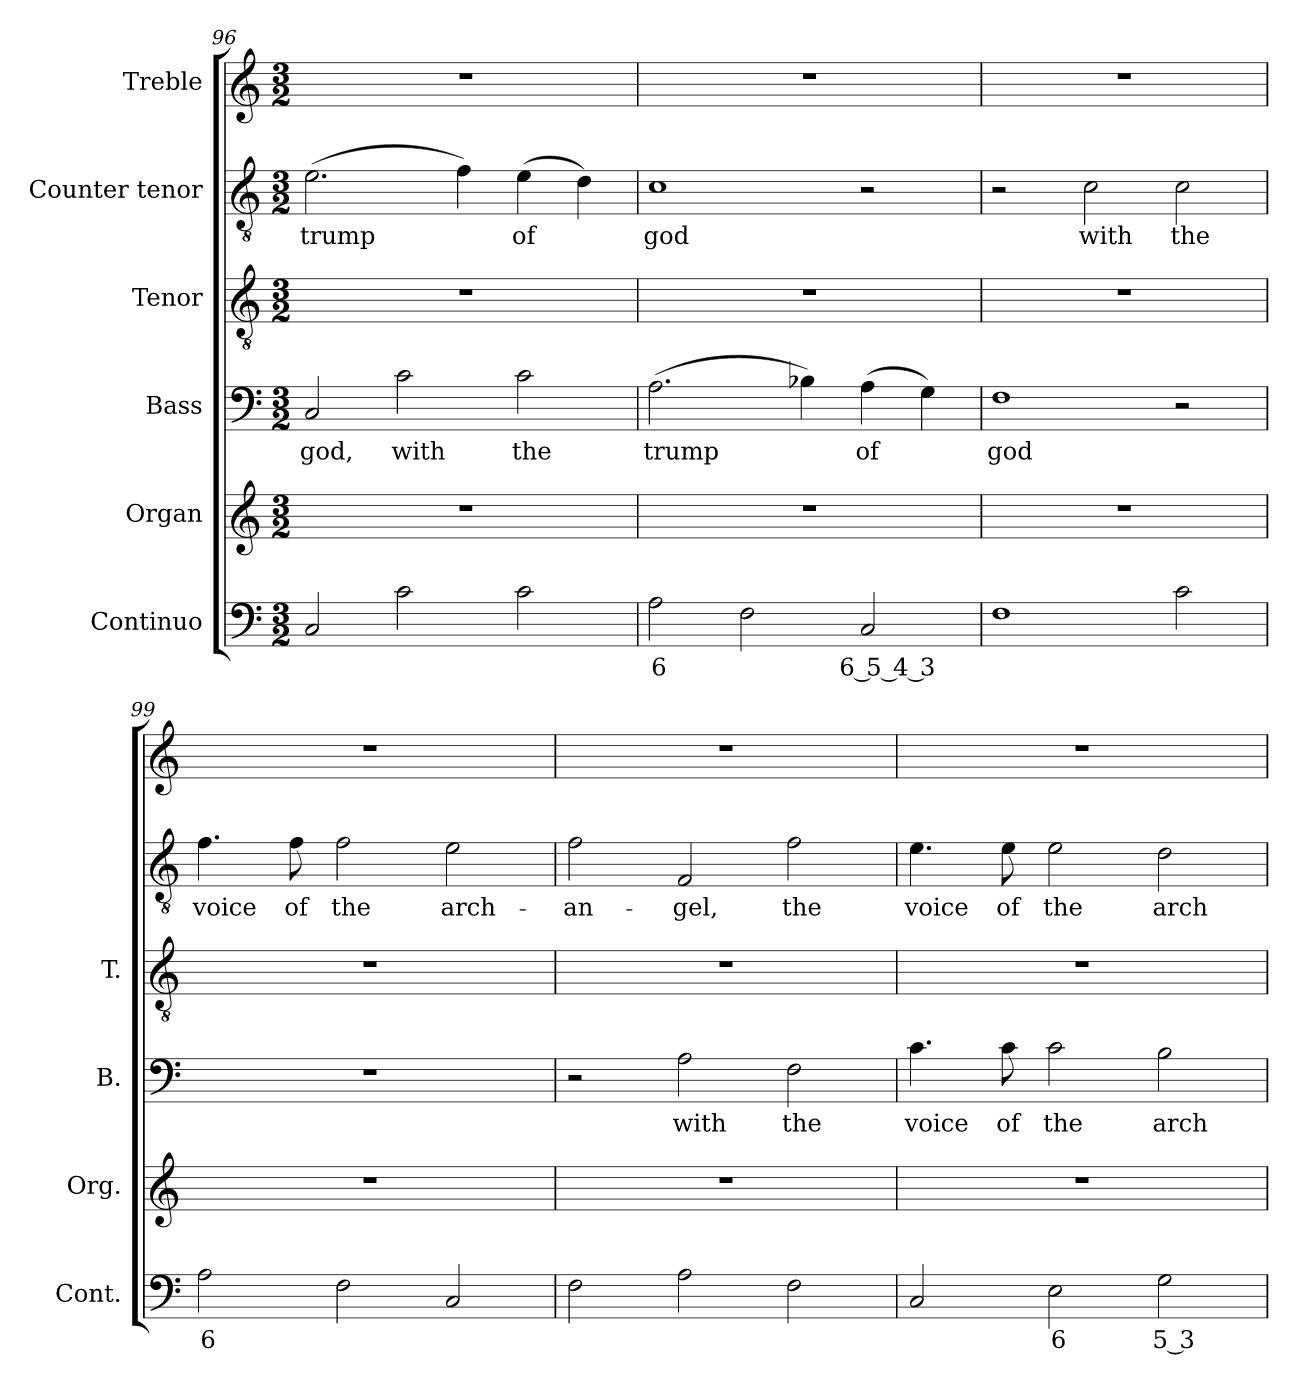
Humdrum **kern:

**kern	**text	**kern	**kern	**text	**kern	**kern	**text	**kern
*part6	*part6	*part5	*part4	*part4	*part3	*part2	*part2	*part1
*staff6	*staff6	*staff5	*staff4	*staff4	*staff3	*staff2	*staff2	*staff1
*I"Continuo	*	*I"Organ	*I"Bass	*	*I"Tenor	*I"Counter tenor	*	*I"Treble
*I'Cont.	*	*I'Org.	*I'B.	*	*I'T.	*	*	*
*clefF4	*	*clefG2	*clefF4	*	*clefGv2	*clefGv2	*	*clefG2
*	*	*	*	*	*ITrd7c12	*ITrd7c12	*	*
*k[]	*	*k[]	*k[]	*	*k[]	*k[]	*	*k[]
*C:	*	*C:	*C:	*	*C:	*C:	*	*C:
*M3/2	*	*M3/2	*M3/2	*	*M3/2	*M3/2	*	*M3/2
=96	=96	=96	=96	=96	=96	=96	=96	=96
!	!	!LO:N:vis=1	!	!	!	!	!	!
!	!	!	!	!LO:LY:b:color=#000000	!LO:N:vis=1	!	!	!
!	!	!	!	!	!	!	!LO:LY:b:color=#000000	!LO:N:vis=1
2Ci/	.	1.r	2Ci/	god,	1.r	(2.Ei\	trump	1.r
!	!	!	!	!LO:LY:b:color=#000000	!	!	!	!
2ci\	.	.	2ci\	with	.	.	.	.
.	.	.	.	.	.	4Fi\)	.	.
!	!	!	!	!LO:LY:b:color=#000000	!	!	!	!
!	!	!	!	!	!	!	!LO:LY:b:color=#000000	!
2ci\	.	.	2ci\	the	.	(4Ei\	of	.
.	.	.	.	.	.	4Di\)	.	.
=97	=97	=97	=97	=97	=97	=97	=97	=97
!	!LO:LY:b:color=#000000	!LO:N:vis=1	!	!	!	!	!	!
!	!	!	!	!LO:LY:b:color=#000000	!LO:N:vis=1	!	!	!
!	!	!	!	!	!	!	!LO:LY:b:color=#000000	!LO:N:vis=1
2Ai\	6	1.r	(2.Ai\	trump	1.r	1Ci	god	1.r
2Fi\	.	.	.	.	.	.	.	.
.	.	.	4B-Xi\)	.	.	.	.	.
!	!LO:LY:b:color=#000000	!	!	!	!	!	!	!
!	!	!	!	!LO:LY:b:color=#000000	!	!	!	!
2Ci/	6 5 4 3	.	(4Ai\	of	.	2r	.	.
.	.	.	4Gi\)	.	.	.	.	.
=98	=98	=98	=98	=98	=98	=98	=98	=98
!	!	!LO:N:vis=1	!	!	!	!	!	!
!	!	!	!	!LO:LY:b:color=#000000	!LO:N:vis=1	!	!	!LO:N:vis=1
1Fi	.	1.r	1Fi	god	1.r	2r	.	1.r
!	!	!	!	!	!	!	!LO:LY:b:color=#000000	!
.	.	.	.	.	.	2Ci\	with	.
!	!	!	!	!	!	!	!LO:LY:b:color=#000000	!
2ci\	.	.	2r	.	.	2Ci\	the	.
!!LO:LB:g=z
=99	=99	=99	=99	=99	=99	=99	=99	=99
!	!LO:LY:b:color=#000000	!LO:N:vis=1	!LO:N:vis=1	!	!LO:N:vis=1	!	!	!
!	!	!	!	!	!	!	!LO:LY:b:color=#000000	!LO:N:vis=1
2Ai\	6	1.r	1.r	.	1.r	4.Fi\	voice	1.r
!	!	!	!	!	!	!	!LO:LY:b:color=#000000	!
.	.	.	.	.	.	8Fi\	of	.
!	!	!	!	!	!	!	!LO:LY:b:color=#000000	!
2Fi\	.	.	.	.	.	2Fi\	the	.
!	!	!	!	!	!	!	!LO:LY:b:color=#000000	!
2Ci/	.	.	.	.	.	2Ei\	arch-	.
=100	=100	=100	=100	=100	=100	=100	=100	=100
!	!	!LO:N:vis=1	!	!	!LO:N:vis=1	!	!	!
!	!	!	!	!	!	!	!LO:LY:b:color=#000000	!LO:N:vis=1
2Fi\	.	1.r	2r	.	1.r	2Fi\	-an-	1.r
!	!	!	!	!LO:LY:b:color=#000000	!	!	!	!
!	!	!	!	!	!	!	!LO:LY:b:color=#000000	!
2Ai\	.	.	2Ai\	with	.	2FFi/	-gel,	.
!	!	!	!	!LO:LY:b:color=#000000	!	!	!	!
!	!	!	!	!	!	!	!LO:LY:b:color=#000000	!
2Fi\	.	.	2Fi\	the	.	2Fi\	the	.
=101	=101	=101	=101	=101	=101	=101	=101	=101
!	!	!LO:N:vis=1	!	!	!	!	!	!
!	!	!	!	!LO:LY:b:color=#000000	!LO:N:vis=1	!	!	!
!	!	!	!	!	!	!	!LO:LY:b:color=#000000	!LO:N:vis=1
2Ci/	.	1.r	4.ci\	voice	1.r	4.Ei\	voice	1.r
!	!	!	!	!LO:LY:b:color=#000000	!	!	!	!
!	!	!	!	!	!	!	!LO:LY:b:color=#000000	!
.	.	.	8ci\	of	.	8Ei\	of	.
!	!LO:LY:b:color=#000000	!	!	!	!	!	!	!
!	!	!	!	!LO:LY:b:color=#000000	!	!	!	!
!	!	!	!	!	!	!	!LO:LY:b:color=#000000	!
2Ei\	6	.	2ci\	the	.	2Ei\	the	.
!	!LO:LY:b:color=#000000	!	!	!	!	!	!	!
!	!	!	!	!LO:LY:b:color=#000000	!	!	!	!
!	!	!	!	!	!	!	!LO:LY:b:color=#000000	!
2Gi\	5 3	.	2Bi\	arch-	.	2Di\	arch-	.
=	=	=	=	=	=	=	=	=
*-	*-	*-	*-	*-	*-	*-	*-	*-
